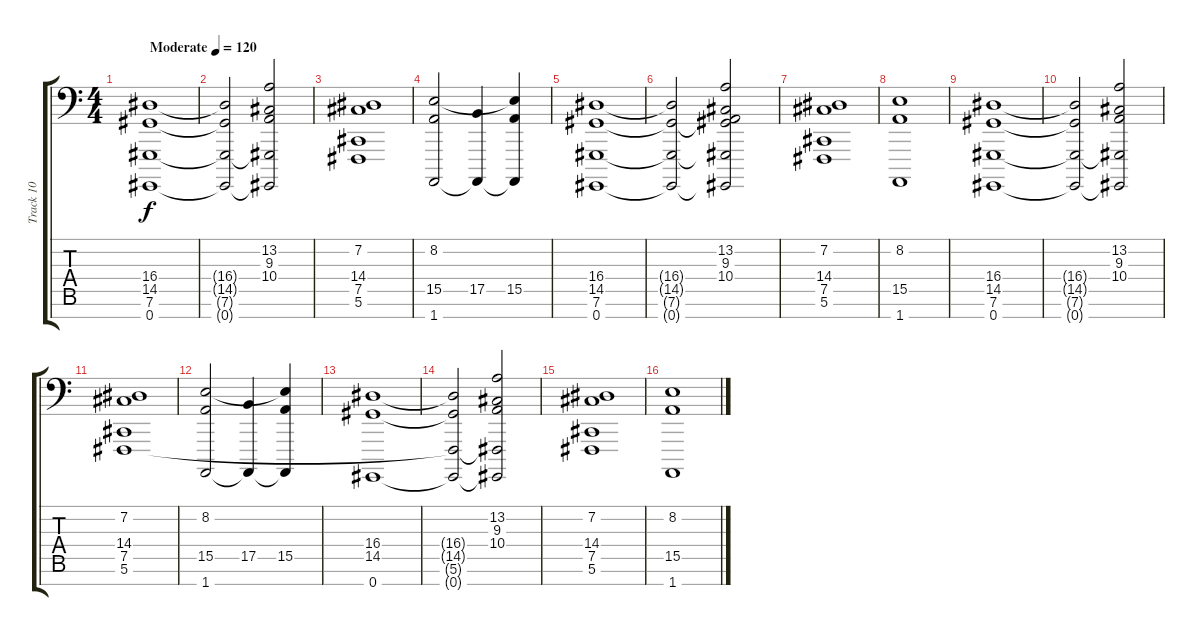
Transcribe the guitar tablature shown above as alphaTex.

\track ("Track 10" "Track 10") {instrument pad2warm}
\staff {score tabs}
\tuning (Db3 Ab2 E2 B1 Gb1 Db1 Ab0) {hide}
\ts (4 4)
\tempo (120 "Moderate")
\clef f4
\ks c
(16.4 14.5 7.6 0.7).1{dy f instrument pad2warm} |
(16.4{t} 14.5{t} 7.6{t} 0.7{t}).2 (13.2 9.3 10.4 7.6{t} 0.7{t}).2 |
(7.2 14.4 7.5 5.6).1 |
(8.2 15.5 1.7).2 (17.5 1.7{t}).4 (8.2{t} 15.5 1.7{t}).4 |
(16.4 14.5 7.6 0.7).1 |
(16.4{t} 14.5{t} 7.6{t} 0.7{t}).2 (13.2 9.3 10.4 14.5{t} 7.6{t} 0.7{t}).2 |
(7.2 14.4 7.5 5.6).1 |
(8.2 15.5 1.7).1 |
(16.4 14.5 7.6 0.7).1 |
(16.4{t} 14.5{t} 7.6{t} 0.7{t}).2 (13.2 9.3 10.4 7.6{t} 0.7{t}).2 |
(7.2 14.4 7.5 5.6).1 |
(8.2 15.5 1.7).2 (17.5 1.7{t}).4 (8.2{t} 15.5 1.7{t}).4 |
(16.4 14.5 0.7).1 |
(16.4{t} 14.5{t} 5.6{t} 0.7{t}).2 (13.2 9.3 10.4 5.6{t} 0.7{t}).2 |
(7.2 14.4 7.5 5.6).1 |
(8.2 15.5 1.7).1
